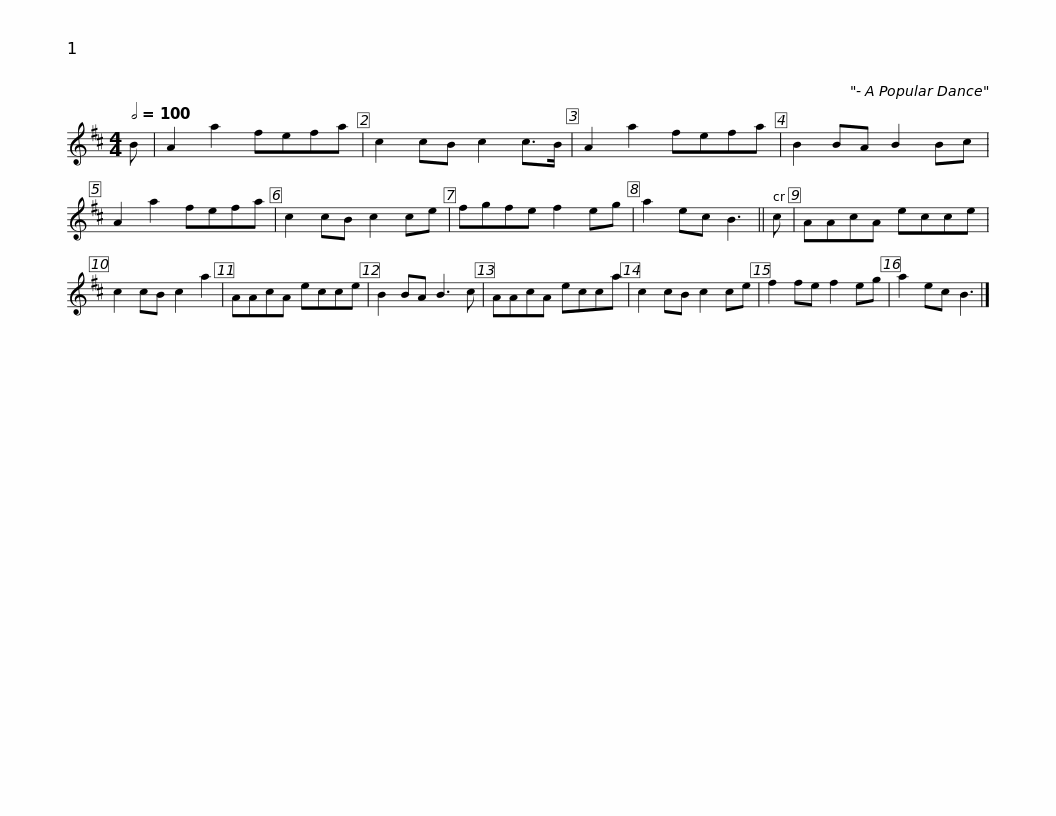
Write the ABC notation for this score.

X:1
L:1/8
Q:1/2=100
M:4/4
I:linebreak $
K:D
V:1 treble
V:1
 B | A2 a2 fefa | c2 cB c2 c>B | A2 a2 fefa | B2 BA B2 Bc |$ %5
 A2 a2 fefa | c2 cB c2 ce | fgfe f2 eg | a2 ec B3 ||$ c | %10
 AAcA ecce | c2 cB c2 a2 | AAcA ecce | B2 BA B3 c |$ AAcA ecca | %15
 c2 cB c2 ce | f2 fe f2 eg | a2 ec B3 |] %18
